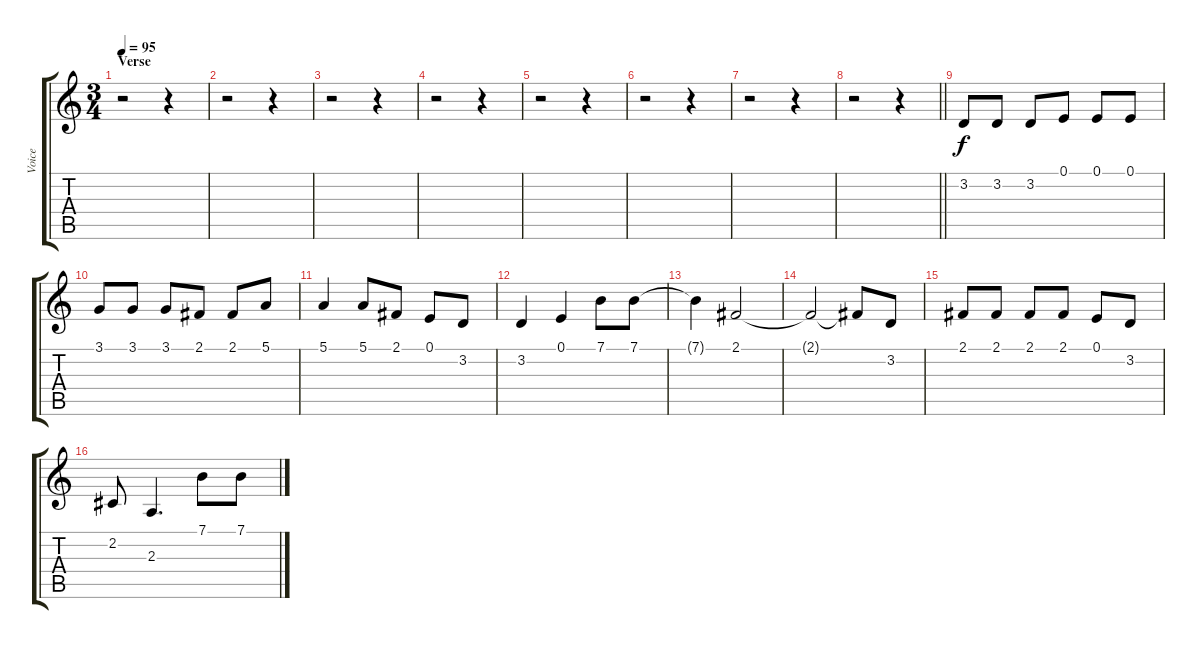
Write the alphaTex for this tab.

\track ("Voice" "Voice") {instrument lead6voice}
\staff {score tabs}
\tuning (E4 B3 G3 D3 A2 E2) {hide}
\ts (3 4)
\section ("" "Verse ")
\tempo 95
\clef g2
\ks c
r.2{dy f} r.4 |
r.2 r.4 |
r.2 r.4 |
r.2 r.4 |
r.2 r.4 |
r.2 r.4 |
r.2 r.4 |
\barLineRight lightlight
r.2 r.4 |
\section ("" "")
3.2.8 3.2.8 3.2.8 0.1.8 0.1.8 0.1.8 |
3.1.8 3.1.8 3.1.8 2.1.8 2.1.8 5.1.8 |
5.1.4 5.1.8 2.1.8 0.1.8 3.2.8 |
3.2.4 0.1.4 7.1.8 7.1.8 |
7.1{t}.4 2.1.2 |
2.1{t}.2 2.1{t}.8 3.2.8 |
2.1.8 2.1.8 2.1.8 2.1.8 0.1.8 3.2.8 |
2.2.8 2.3.4{d} 7.1.8 7.1.8
